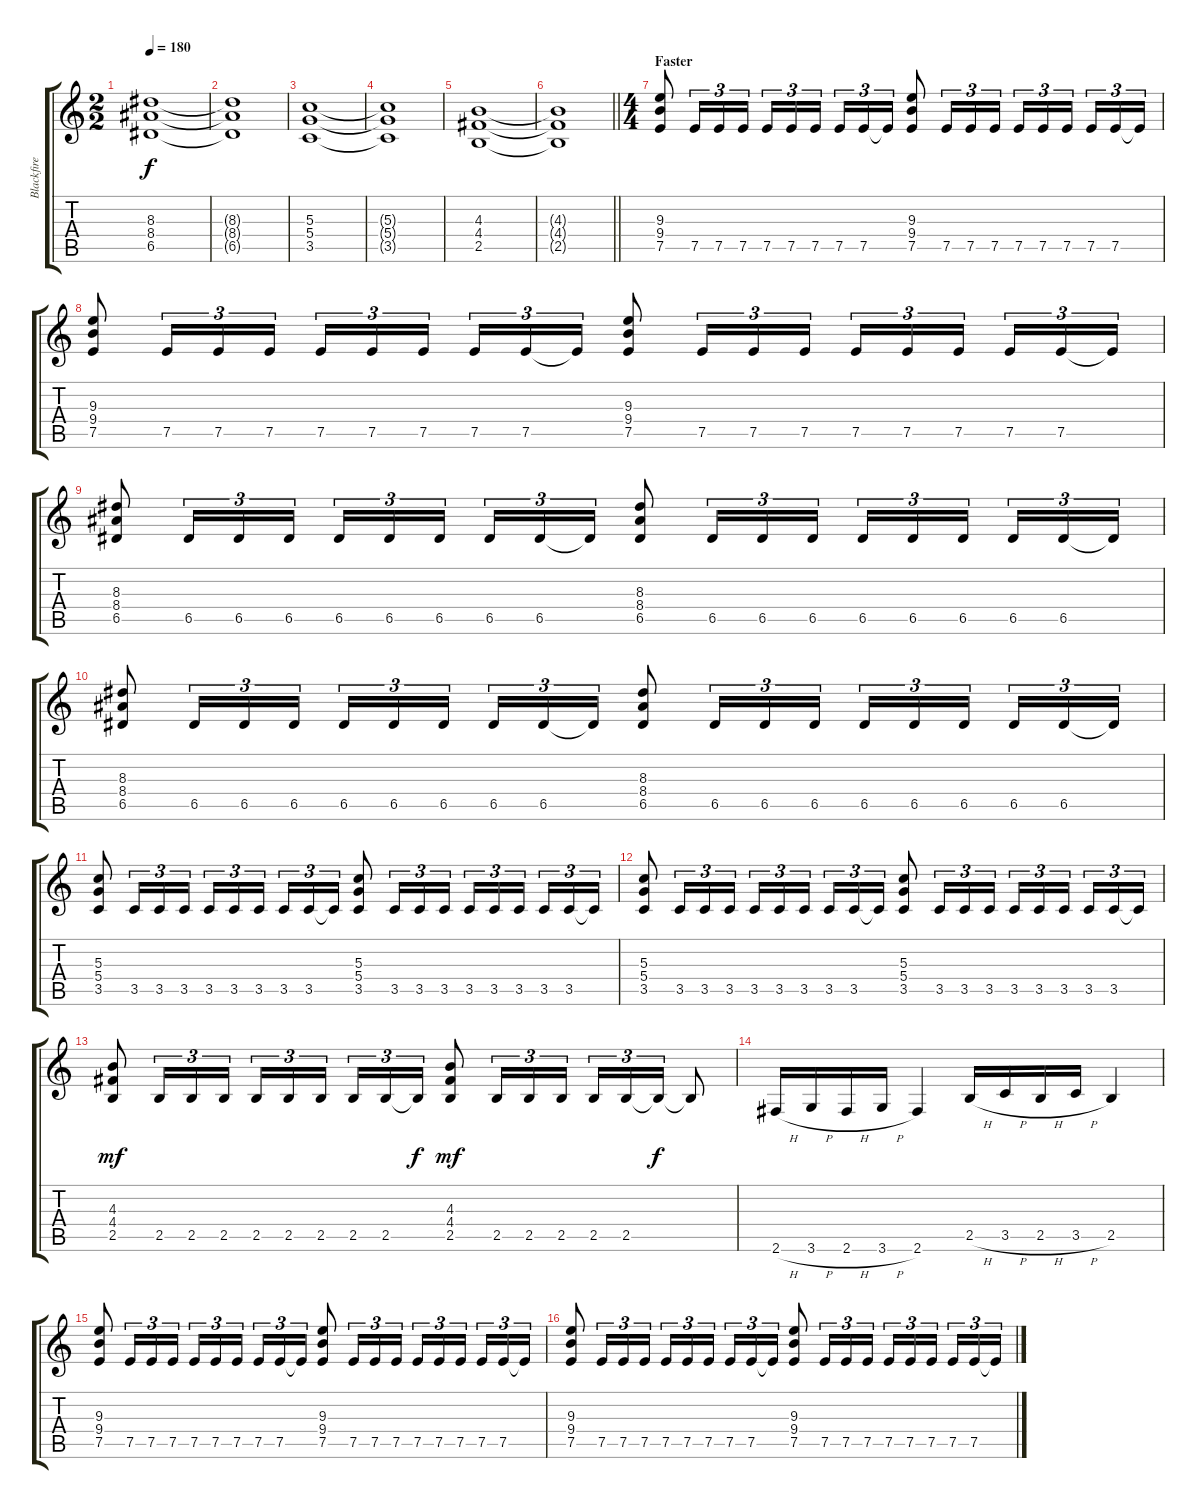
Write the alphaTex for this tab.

\track ("Blackfire (r)" "Blackfire ") {instrument distortionguitar}
\staff {score tabs}
\tuning (E4 B3 G3 D3 A2 E2) {hide}
\ts (2 2)
\tempo 180
\clef g2
\ks c
(8.3 8.4 6.5).1{dy f} |
(8.3{t} 8.4{t} 6.5{t}).1 |
(5.3 5.4 3.5).1 |
(5.3{t} 5.4{t} 3.5{t}).1 |
(4.3 4.4 2.5).1 |
\barLineRight lightlight
(4.3{t} 4.4{t} 2.5{t}).1 |
\ts (4 4)
\section ("" "Faster")
(9.3 9.4 7.5).8 7.5.16{tu (3 2)} 7.5.16{tu (3 2)} 7.5.16{tu (3 2)} 7.5.16{tu (3 2)} 7.5.16{tu (3 2)} 7.5.16{tu (3 2) beam splitsecondary} 7.5.16{tu (3 2)} 7.5.16{tu (3 2)} 7.5{t}.16{tu (3 2)} (9.3 9.4 7.5).8 7.5.16{tu (3 2)} 7.5.16{tu (3 2)} 7.5.16{tu (3 2)} 7.5.16{tu (3 2)} 7.5.16{tu (3 2)} 7.5.16{tu (3 2) beam splitsecondary} 7.5.16{tu (3 2)} 7.5.16{tu (3 2)} 7.5{t}.16{tu (3 2)} |
(9.3 9.4 7.5).8 7.5.16{tu (3 2)} 7.5.16{tu (3 2)} 7.5.16{tu (3 2)} 7.5.16{tu (3 2)} 7.5.16{tu (3 2)} 7.5.16{tu (3 2) beam splitsecondary} 7.5.16{tu (3 2)} 7.5.16{tu (3 2)} 7.5{t}.16{tu (3 2)} (9.3 9.4 7.5).8 7.5.16{tu (3 2)} 7.5.16{tu (3 2)} 7.5.16{tu (3 2)} 7.5.16{tu (3 2)} 7.5.16{tu (3 2)} 7.5.16{tu (3 2) beam splitsecondary} 7.5.16{tu (3 2)} 7.5.16{tu (3 2)} 7.5{t}.16{tu (3 2)} |
(8.3 8.4 6.5).8 6.5.16{tu (3 2)} 6.5.16{tu (3 2)} 6.5.16{tu (3 2)} 6.5.16{tu (3 2)} 6.5.16{tu (3 2)} 6.5.16{tu (3 2) beam splitsecondary} 6.5.16{tu (3 2)} 6.5.16{tu (3 2)} 6.5{t}.16{tu (3 2)} (8.3 8.4 6.5).8 6.5.16{tu (3 2)} 6.5.16{tu (3 2)} 6.5.16{tu (3 2)} 6.5.16{tu (3 2)} 6.5.16{tu (3 2)} 6.5.16{tu (3 2) beam splitsecondary} 6.5.16{tu (3 2)} 6.5.16{tu (3 2)} 6.5{t}.16{tu (3 2)} |
(8.3 8.4 6.5).8 6.5.16{tu (3 2)} 6.5.16{tu (3 2)} 6.5.16{tu (3 2)} 6.5.16{tu (3 2)} 6.5.16{tu (3 2)} 6.5.16{tu (3 2) beam splitsecondary} 6.5.16{tu (3 2)} 6.5.16{tu (3 2)} 6.5{t}.16{tu (3 2)} (8.3 8.4 6.5).8 6.5.16{tu (3 2)} 6.5.16{tu (3 2)} 6.5.16{tu (3 2)} 6.5.16{tu (3 2)} 6.5.16{tu (3 2)} 6.5.16{tu (3 2) beam splitsecondary} 6.5.16{tu (3 2)} 6.5.16{tu (3 2)} 6.5{t}.16{tu (3 2)} |
(5.3 5.4 3.5).8 3.5.16{tu (3 2)} 3.5.16{tu (3 2)} 3.5.16{tu (3 2)} 3.5.16{tu (3 2)} 3.5.16{tu (3 2)} 3.5.16{tu (3 2) beam splitsecondary} 3.5.16{tu (3 2)} 3.5.16{tu (3 2)} 3.5{t}.16{tu (3 2)} (5.3 5.4 3.5).8 3.5.16{tu (3 2)} 3.5.16{tu (3 2)} 3.5.16{tu (3 2)} 3.5.16{tu (3 2)} 3.5.16{tu (3 2)} 3.5.16{tu (3 2) beam splitsecondary} 3.5.16{tu (3 2)} 3.5.16{tu (3 2)} 3.5{t}.16{tu (3 2)} |
(5.3 5.4 3.5).8 3.5.16{tu (3 2)} 3.5.16{tu (3 2)} 3.5.16{tu (3 2)} 3.5.16{tu (3 2)} 3.5.16{tu (3 2)} 3.5.16{tu (3 2) beam splitsecondary} 3.5.16{tu (3 2)} 3.5.16{tu (3 2)} 3.5{t}.16{tu (3 2)} (5.3 5.4 3.5).8 3.5.16{tu (3 2)} 3.5.16{tu (3 2)} 3.5.16{tu (3 2)} 3.5.16{tu (3 2)} 3.5.16{tu (3 2)} 3.5.16{tu (3 2) beam splitsecondary} 3.5.16{tu (3 2)} 3.5.16{tu (3 2)} 3.5{t}.16{tu (3 2)} |
(4.3 4.4 2.5).8{dy mf} 2.5.16{tu (3 2)} 2.5.16{tu (3 2)} 2.5.16{tu (3 2)} 2.5.16{tu (3 2)} 2.5.16{tu (3 2)} 2.5.16{tu (3 2) beam splitsecondary} 2.5.16{tu (3 2)} 2.5.16{tu (3 2)} 2.5{t}.16{tu (3 2) dy f} (4.3 4.4 2.5).8{dy mf} 2.5.16{tu (3 2)} 2.5.16{tu (3 2)} 2.5.16{tu (3 2)} 2.5.16{tu (3 2)} 2.5.16{tu (3 2)} 2.5{t}.16{tu (3 2) dy f} 2.5{t}.8 |
2.6{h}.16 3.6{h}.16 2.6{h}.16 3.6{h}.16 2.6.4 2.5{h}.16 3.5{h}.16 2.5{h}.16 3.5{h}.16 2.5.4 |
(9.3 9.4 7.5).8 7.5.16{tu (3 2)} 7.5.16{tu (3 2)} 7.5.16{tu (3 2)} 7.5.16{tu (3 2)} 7.5.16{tu (3 2)} 7.5.16{tu (3 2) beam splitsecondary} 7.5.16{tu (3 2)} 7.5.16{tu (3 2)} 7.5{t}.16{tu (3 2)} (9.3 9.4 7.5).8 7.5.16{tu (3 2)} 7.5.16{tu (3 2)} 7.5.16{tu (3 2)} 7.5.16{tu (3 2)} 7.5.16{tu (3 2)} 7.5.16{tu (3 2) beam splitsecondary} 7.5.16{tu (3 2)} 7.5.16{tu (3 2)} 7.5{t}.16{tu (3 2)} |
(9.3 9.4 7.5).8 7.5.16{tu (3 2)} 7.5.16{tu (3 2)} 7.5.16{tu (3 2)} 7.5.16{tu (3 2)} 7.5.16{tu (3 2)} 7.5.16{tu (3 2) beam splitsecondary} 7.5.16{tu (3 2)} 7.5.16{tu (3 2)} 7.5{t}.16{tu (3 2)} (9.3 9.4 7.5).8 7.5.16{tu (3 2)} 7.5.16{tu (3 2)} 7.5.16{tu (3 2)} 7.5.16{tu (3 2)} 7.5.16{tu (3 2)} 7.5.16{tu (3 2) beam splitsecondary} 7.5.16{tu (3 2)} 7.5.16{tu (3 2)} 7.5{t}.16{tu (3 2)}
